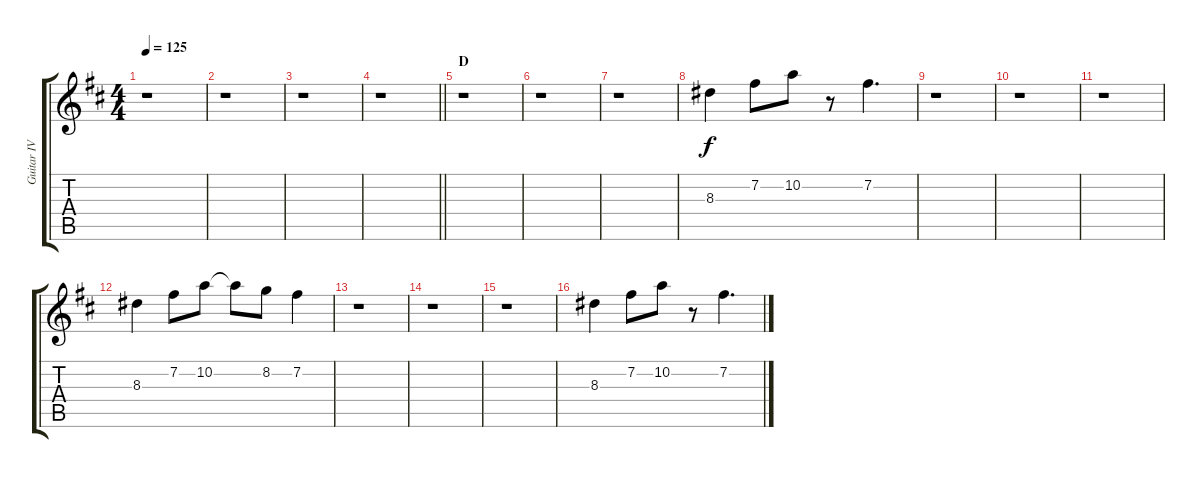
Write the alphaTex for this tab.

\track ("Guitar IV" "Guitar IV") {instrument overdrivenguitar}
\staff {score tabs}
\tuning (E4 B3 G3 D3 A2 E2) {hide}
\ts (4 4)
\tempo 125
\clef g2
\ks d
r.1{dy f} |
r.1 |
r.1 |
\barLineRight lightlight
r.1 |
\section ("" "D")
r.1 |
r.1 |
r.1 |
8.3.4 7.2.8 10.2.8 r.8 7.2.4{d} |
r.1 |
r.1 |
r.1 |
8.3.4 7.2.8 10.2.8 10.2{t}.8 8.2.8 7.2.4 |
r.1 |
r.1 |
r.1 |
8.3.4 7.2.8 10.2.8 r.8 7.2.4{d}
